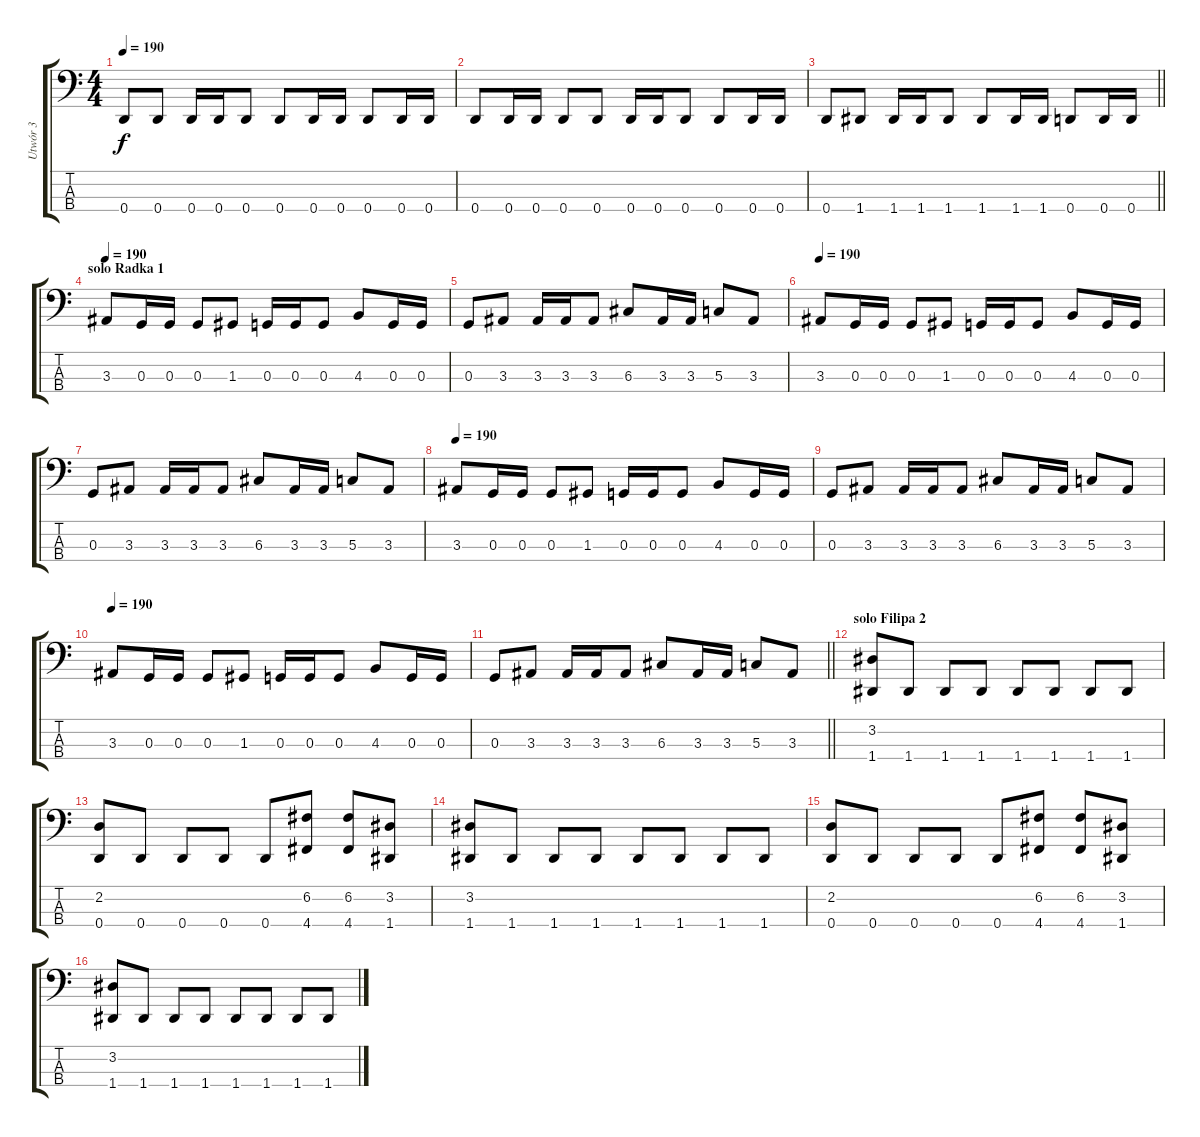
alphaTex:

\track ("Utwór 3" "Utwór 3") {instrument electricbassfinger}
\staff {score tabs}
\tuning (F2 C2 G1 D1) {hide}
\ts (4 4)
\tempo 190
\clef f4
\ks c
0.4.8{dy f} 0.4.8 0.4.16 0.4.16 0.4.8 0.4.8 0.4.16 0.4.16 0.4.8 0.4.16 0.4.16 |
0.4.8 0.4.16 0.4.16 0.4.8 0.4.8 0.4.16 0.4.16 0.4.8 0.4.8 0.4.16 0.4.16 |
\barLineRight lightlight
0.4.8 1.4.8 1.4.16 1.4.16 1.4.8 1.4.8 1.4.16 1.4.16 0.4.8 0.4.16 0.4.16 |
\section ("" "solo Radka 1")
\tempo 190
3.3.8 0.3.16 0.3.16 0.3.8 1.3.8 0.3.16 0.3.16 0.3.8 4.3.8 0.3.16 0.3.16 |
0.3.8 3.3.8 3.3.16 3.3.16 3.3.8 6.3.8 3.3.16 3.3.16 5.3.8 3.3.8 |
\tempo 190
3.3.8 0.3.16 0.3.16 0.3.8 1.3.8 0.3.16 0.3.16 0.3.8 4.3.8 0.3.16 0.3.16 |
0.3.8 3.3.8 3.3.16 3.3.16 3.3.8 6.3.8 3.3.16 3.3.16 5.3.8 3.3.8 |
\tempo 190
3.3.8 0.3.16 0.3.16 0.3.8 1.3.8 0.3.16 0.3.16 0.3.8 4.3.8 0.3.16 0.3.16 |
0.3.8 3.3.8 3.3.16 3.3.16 3.3.8 6.3.8 3.3.16 3.3.16 5.3.8 3.3.8 |
\tempo 190
3.3.8 0.3.16 0.3.16 0.3.8 1.3.8 0.3.16 0.3.16 0.3.8 4.3.8 0.3.16 0.3.16 |
\barLineRight lightlight
0.3.8 3.3.8 3.3.16 3.3.16 3.3.8 6.3.8 3.3.16 3.3.16 5.3.8 3.3.8 |
\section ("" "solo Filipa 2")
(3.2 1.4).8 1.4.8 1.4.8 1.4.8 1.4.8 1.4.8 1.4.8 1.4.8 |
(2.2 0.4).8 0.4.8 0.4.8 0.4.8 0.4.8 (6.2 4.4).8 (6.2 4.4).8 (3.2 1.4).8 |
(3.2 1.4).8 1.4.8 1.4.8 1.4.8 1.4.8 1.4.8 1.4.8 1.4.8 |
(2.2 0.4).8 0.4.8 0.4.8 0.4.8 0.4.8 (6.2 4.4).8 (6.2 4.4).8 (3.2 1.4).8 |
(3.2 1.4).8 1.4.8 1.4.8 1.4.8 1.4.8 1.4.8 1.4.8 1.4.8
